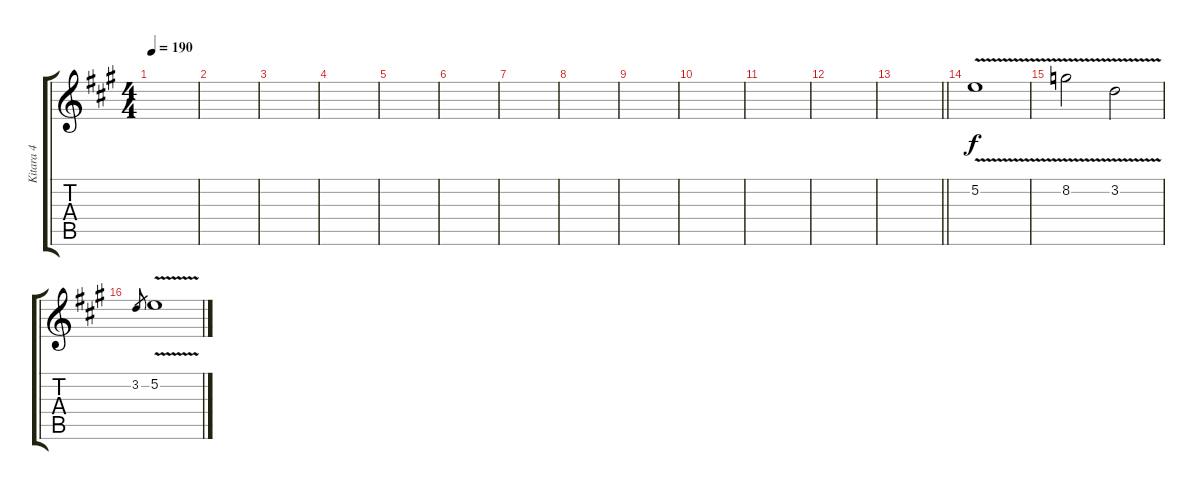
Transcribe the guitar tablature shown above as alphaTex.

\track ("Kitara 4" "Kitara 4") {instrument overdrivenguitar}
\staff {score tabs}
\tuning (E4 B3 G3 D3 A2 E2) {hide}
\ts (4 4)
\tempo 190
\clef g2
\ks a
|
|
|
|
|
|
|
|
|
|
|
|
\barLineRight lightlight
|
5.2{v}.1 |
8.2{v}.2 3.2{v}.2 |
3.2.8{gr} 5.2{v}.1
